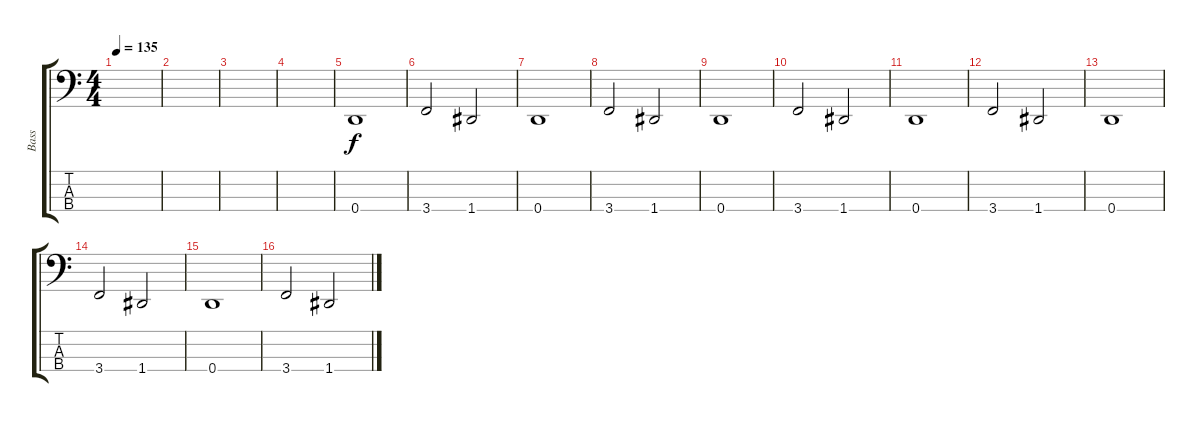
\track ("Bass" "Bass") {instrument electricbassfinger}
\staff {score tabs}
\tuning (F2 C2 G1 D1) {hide}
\ts (4 4)
\tempo 135
\clef f4
\ks c
|
|
|
|
0.4.1 |
3.4.2 1.4.2 |
0.4.1 |
3.4.2 1.4.2 |
0.4.1 |
3.4.2 1.4.2 |
0.4.1 |
3.4.2 1.4.2 |
0.4.1 |
3.4.2 1.4.2 |
0.4.1 |
3.4.2 1.4.2
